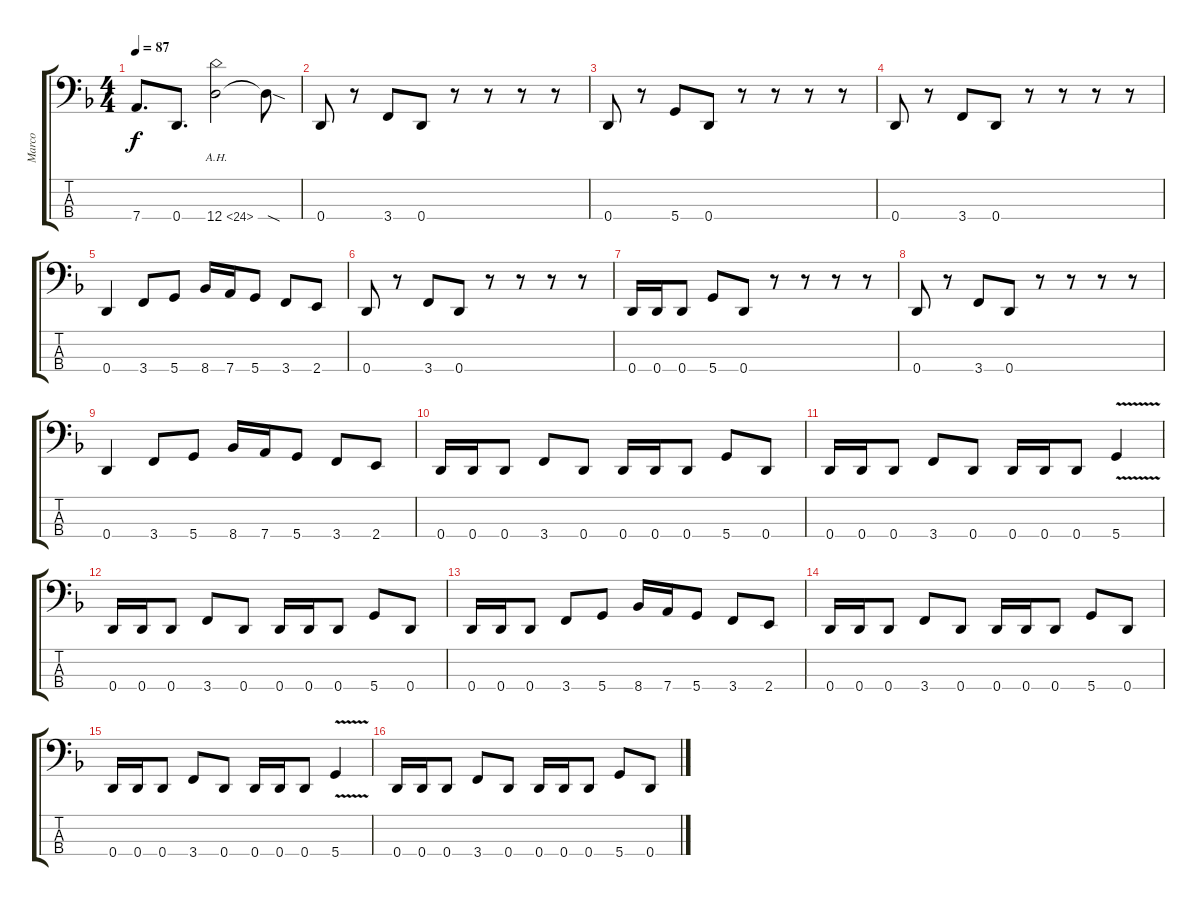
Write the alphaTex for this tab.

\track ("Marco" "Marco") {instrument electricbasspick}
\staff {score tabs}
\tuning (F2 C2 G1 D1) {hide}
\ts (4 4)
\tempo 87
\clef f4
\ks dminor
7.4.8{d dy f} 0.4.8{d} 12.4{ah 12}.2 12.4{sod t}.8 |
0.4.8 r.8 3.4.8 0.4.8 r.8 r.8 r.8 r.8 |
0.4.8 r.8 5.4.8 0.4.8 r.8 r.8 r.8 r.8 |
0.4.8 r.8 3.4.8 0.4.8 r.8 r.8 r.8 r.8 |
0.4.4 3.4.8 5.4.8 8.4.16 7.4.16 5.4.8 3.4.8 2.4.8 |
0.4.8 r.8 3.4.8 0.4.8 r.8 r.8 r.8 r.8 |
0.4.16 0.4.16 0.4.8 5.4.8 0.4.8 r.8 r.8 r.8 r.8 |
0.4.8 r.8 3.4.8 0.4.8 r.8 r.8 r.8 r.8 |
0.4.4 3.4.8 5.4.8 8.4.16 7.4.16 5.4.8 3.4.8 2.4.8 |
0.4.16 0.4.16 0.4.8 3.4.8 0.4.8 0.4.16 0.4.16 0.4.8 5.4.8 0.4.8 |
0.4.16 0.4.16 0.4.8 3.4.8 0.4.8 0.4.16 0.4.16 0.4.8 5.4{v}.4 |
0.4.16 0.4.16 0.4.8 3.4.8 0.4.8 0.4.16 0.4.16 0.4.8 5.4.8 0.4.8 |
0.4.16 0.4.16 0.4.8 3.4.8 5.4.8 8.4.16 7.4.16 5.4.8 3.4.8 2.4.8 |
0.4.16 0.4.16 0.4.8 3.4.8 0.4.8 0.4.16 0.4.16 0.4.8 5.4.8 0.4.8 |
0.4.16 0.4.16 0.4.8 3.4.8 0.4.8 0.4.16 0.4.16 0.4.8 5.4{v}.4 |
0.4.16 0.4.16 0.4.8 3.4.8 0.4.8 0.4.16 0.4.16 0.4.8 5.4.8 0.4.8
